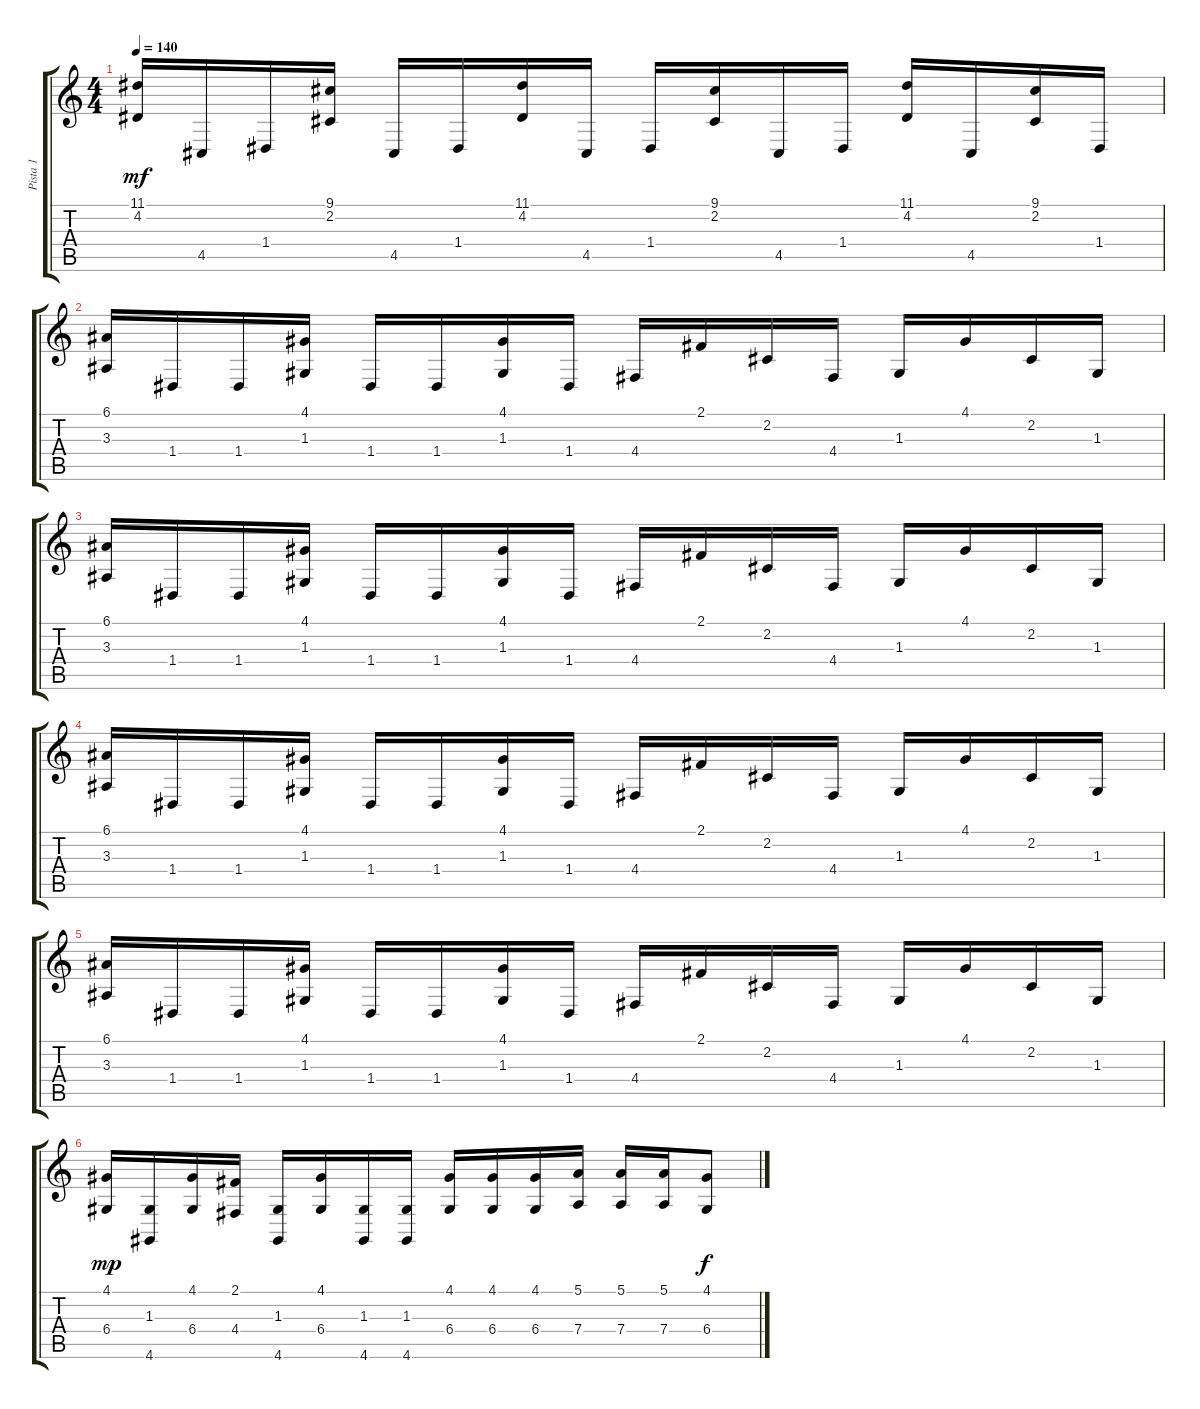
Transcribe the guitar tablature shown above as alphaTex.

\track ("Pista 1" "Pista 1") {instrument lead2sawtooth}
\staff {score tabs}
\tuning (E4 B3 G3 D3 A2 E2) {hide}
\ts (4 4)
\tempo 140
\clef g2
\ks c
(11.1 4.2).16{dy mf} 4.5.16 1.4.16 (9.1 2.2).16 4.5.16 1.4.16 (11.1 4.2).16 4.5.16 1.4.16 (9.1 2.2).16 4.5.16 1.4.16 (11.1 4.2).16 4.5.16 (9.1 2.2).16 1.4.16 |
(6.1 3.3).16 1.4.16 1.4.16 (4.1 1.3).16 1.4.16 1.4.16 (4.1 1.3).16 1.4.16 4.4.16 2.1.16 2.2.16 4.4.16 1.3.16 4.1.16 2.2.16 1.3.16 |
(6.1 3.3).16 1.4.16 1.4.16 (4.1 1.3).16 1.4.16 1.4.16 (4.1 1.3).16 1.4.16 4.4.16 2.1.16 2.2.16 4.4.16 1.3.16 4.1.16 2.2.16 1.3.16 |
(6.1 3.3).16 1.4.16 1.4.16 (4.1 1.3).16 1.4.16 1.4.16 (4.1 1.3).16 1.4.16 4.4.16 2.1.16 2.2.16 4.4.16 1.3.16 4.1.16 2.2.16 1.3.16 |
(6.1 3.3).16 1.4.16 1.4.16 (4.1 1.3).16 1.4.16 1.4.16 (4.1 1.3).16 1.4.16 4.4.16 2.1.16 2.2.16 4.4.16 1.3.16 4.1.16 2.2.16 1.3.16 |
(4.1 6.4).16{dy mp} (1.3 4.6).16 (4.1 6.4).16 (2.1 4.4).16 (1.3 4.6).16 (4.1 6.4).16 (1.3 4.6).16 (1.3 4.6).16 (4.1 6.4).16 (4.1 6.4).16 (4.1 6.4).16 (5.1 7.4).16 (5.1 7.4).16 (5.1 7.4).16 (4.1 6.4).8{dy f}
